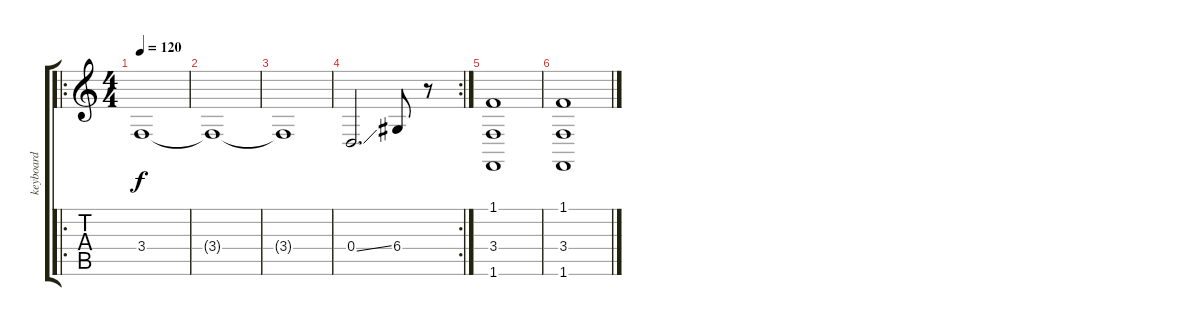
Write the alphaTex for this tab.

\track ("keyboard " "keyboard ") {instrument helicopter}
\staff {score tabs}
\tuning (E4 B3 G3 D3 A2 E2) {hide}
\ro
\ts (4 4)
\tempo 120
\clef g2
\ks c
3.4.1{dy f} |
3.4{t}.1 |
3.4{t}.1 |
\rc 2
0.4{ss}.2{d} 6.4.8 r.8 |
(1.1 3.4 1.6).1 |
(1.1 3.4 1.6).1
